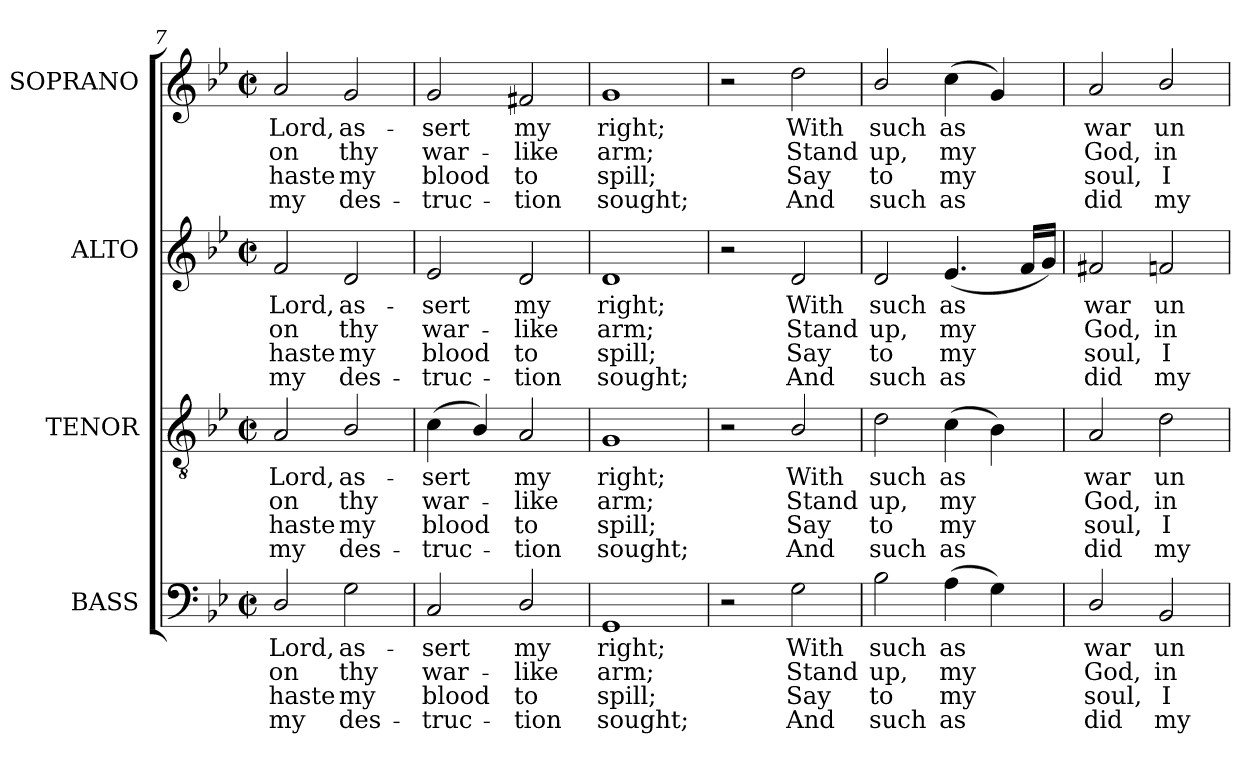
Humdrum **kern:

**kern	**text	**text	**text	**text	**kern	**text	**text	**text	**text	**kern	**text	**text	**text	**text	**kern	**text	**text	**text	**text
*part4	*part4	*part4	*part4	*part4	*part3	*part3	*part3	*part3	*part3	*part2	*part2	*part2	*part2	*part2	*part1	*part1	*part1	*part1	*part1
*staff4	*staff4	*staff4	*staff4	*staff4	*staff3	*staff3	*staff3	*staff3	*staff3	*staff2	*staff2	*staff2	*staff2	*staff2	*staff1	*staff1	*staff1	*staff1	*staff1
*I"BASS	*	*	*	*	*I"TENOR	*	*	*	*	*I"ALTO	*	*	*	*	*I"SOPRANO	*	*	*	*
*I'B.	*	*	*	*	*I'T.	*	*	*	*	*I'A.	*	*	*	*	*I'S.	*	*	*	*
!!LO:LB:g=z
*clefF4	*	*	*	*	*clefGv2	*	*	*	*	*clefG2	*	*	*	*	*clefG2	*	*	*	*
*	*	*	*	*	*ITrd7c12	*	*	*	*	*	*	*	*	*	*	*	*	*	*
*k[b-e-]	*	*	*	*	*k[b-e-]	*	*	*	*	*k[b-e-]	*	*	*	*	*k[b-e-]	*	*	*	*
*B-:	*	*	*	*	*B-:	*	*	*	*	*B-:	*	*	*	*	*B-:	*	*	*	*
*M2/2	*	*	*	*	*M2/2	*	*	*	*	*M2/2	*	*	*	*	*M2/2	*	*	*	*
*met(c|)	*	*	*	*	*met(c|)	*	*	*	*	*met(c|)	*	*	*	*	*met(c|)	*	*	*	*
=7	=7	=7	=7	=7	=7	=7	=7	=7	=7	=7	=7	=7	=7	=7	=7	=7	=7	=7	=7
!	!LO:LY:b:color=#000000	!LO:LY:b:color=#000000	!LO:LY:b:color=#000000	!LO:LY:b:color=#000000	!	!	!	!	!	!	!	!	!	!	!	!	!	!	!
!	!	!	!	!	!	!LO:LY:b:color=#000000	!LO:LY:b:color=#000000	!LO:LY:b:color=#000000	!LO:LY:b:color=#000000	!	!	!	!	!	!	!	!	!	!
!	!	!	!	!	!	!	!	!	!	!	!LO:LY:b:color=#000000	!LO:LY:b:color=#000000	!LO:LY:b:color=#000000	!LO:LY:b:color=#000000	!	!	!	!	!
!	!	!	!	!	!	!	!	!	!	!	!	!	!	!	!	!LO:LY:b:color=#000000	!LO:LY:b:color=#000000	!LO:LY:b:color=#000000	!LO:LY:b:color=#000000
2Di/	Lord,	-on	haste	my	2AAi/	Lord,	-on	haste	my	2fi/	Lord,	-on	haste	my	2ai/	Lord,	-on	haste	my
!	!LO:LY:b:color=#000000	!LO:LY:b:color=#000000	!LO:LY:b:color=#000000	!LO:LY:b:color=#000000	!	!	!	!	!	!	!	!	!	!	!	!	!	!	!
!	!	!	!	!	!	!LO:LY:b:color=#000000	!LO:LY:b:color=#000000	!LO:LY:b:color=#000000	!LO:LY:b:color=#000000	!	!	!	!	!	!	!	!	!	!
!	!	!	!	!	!	!	!	!	!	!	!LO:LY:b:color=#000000	!LO:LY:b:color=#000000	!LO:LY:b:color=#000000	!LO:LY:b:color=#000000	!	!	!	!	!
!	!	!	!	!	!	!	!	!	!	!	!	!	!	!	!	!LO:LY:b:color=#000000	!LO:LY:b:color=#000000	!LO:LY:b:color=#000000	!LO:LY:b:color=#000000
2Gi\	as-	thy	my	des-	2BB-i/	as-	thy	my	des-	2di/	as-	thy	my	des-	2gi/	as-	thy	my	des-
=8	=8	=8	=8	=8	=8	=8	=8	=8	=8	=8	=8	=8	=8	=8	=8	=8	=8	=8	=8
!	!LO:LY:b:color=#000000	!LO:LY:b:color=#000000	!LO:LY:b:color=#000000	!LO:LY:b:color=#000000	!	!	!	!	!	!	!	!	!	!	!	!	!	!	!
!	!	!	!	!	!	!LO:LY:b:color=#000000	!LO:LY:b:color=#000000	!LO:LY:b:color=#000000	!LO:LY:b:color=#000000	!	!	!	!	!	!	!	!	!	!
!	!	!	!	!	!	!	!	!	!	!	!LO:LY:b:color=#000000	!LO:LY:b:color=#000000	!LO:LY:b:color=#000000	!LO:LY:b:color=#000000	!	!	!	!	!
!	!	!	!	!	!	!	!	!	!	!	!	!	!	!	!	!LO:LY:b:color=#000000	!LO:LY:b:color=#000000	!LO:LY:b:color=#000000	!LO:LY:b:color=#000000
2Ci/	-sert	war-	-blood	truc-	(4Ci\	-sert	war-	-blood	truc-	2e-i/	-sert	war-	-blood	truc-	2gi/	-sert	war-	-blood	truc-
.	.	.	.	.	4BB-i/)	.	.	.	.	.	.	.	.	.	.	.	.	.	.
!	!LO:LY:b:color=#000000	!LO:LY:b:color=#000000	!LO:LY:b:color=#000000	!LO:LY:b:color=#000000	!	!	!	!	!	!	!	!	!	!	!	!	!	!	!
!	!	!	!	!	!	!LO:LY:b:color=#000000	!LO:LY:b:color=#000000	!LO:LY:b:color=#000000	!LO:LY:b:color=#000000	!	!	!	!	!	!	!	!	!	!
!	!	!	!	!	!	!	!	!	!	!	!LO:LY:b:color=#000000	!LO:LY:b:color=#000000	!LO:LY:b:color=#000000	!LO:LY:b:color=#000000	!	!	!	!	!
!	!	!	!	!	!	!	!	!	!	!	!	!	!	!	!	!LO:LY:b:color=#000000	!LO:LY:b:color=#000000	!LO:LY:b:color=#000000	!LO:LY:b:color=#000000
2Di/	my	-like	-to	tion	2AAi/	my	-like	-to	tion	2di/	my	-like	-to	tion	2f#Xi/	my	-like	-to	tion
=9	=9	=9	=9	=9	=9	=9	=9	=9	=9	=9	=9	=9	=9	=9	=9	=9	=9	=9	=9
!	!LO:LY:b:color=#000000	!LO:LY:b:color=#000000	!LO:LY:b:color=#000000	!LO:LY:b:color=#000000	!	!	!	!	!	!	!	!	!	!	!	!	!	!	!
!	!	!	!	!	!	!LO:LY:b:color=#000000	!LO:LY:b:color=#000000	!LO:LY:b:color=#000000	!LO:LY:b:color=#000000	!	!	!	!	!	!	!	!	!	!
!	!	!	!	!	!	!	!	!	!	!	!LO:LY:b:color=#000000	!LO:LY:b:color=#000000	!LO:LY:b:color=#000000	!LO:LY:b:color=#000000	!	!	!	!	!
!	!	!	!	!	!	!	!	!	!	!	!	!	!	!	!	!LO:LY:b:color=#000000	!LO:LY:b:color=#000000	!LO:LY:b:color=#000000	!LO:LY:b:color=#000000
1GGi	right;	arm;	spill;	sought;	1GGi	right;	arm;	spill;	sought;	1di	right;	arm;	spill;	sought;	1gi	right;	arm;	spill;	sought;
=10	=10	=10	=10	=10	=10	=10	=10	=10	=10	=10	=10	=10	=10	=10	=10	=10	=10	=10	=10
2r	.	.	.	.	2r	.	.	.	.	2r	.	.	.	.	2r	.	.	.	.
!	!LO:LY:b:color=#000000	!LO:LY:b:color=#000000	!LO:LY:b:color=#000000	!LO:LY:b:color=#000000	!	!	!	!	!	!	!	!	!	!	!	!	!	!	!
!	!	!	!	!	!	!LO:LY:b:color=#000000	!LO:LY:b:color=#000000	!LO:LY:b:color=#000000	!LO:LY:b:color=#000000	!	!	!	!	!	!	!	!	!	!
!	!	!	!	!	!	!	!	!	!	!	!LO:LY:b:color=#000000	!LO:LY:b:color=#000000	!LO:LY:b:color=#000000	!LO:LY:b:color=#000000	!	!	!	!	!
!	!	!	!	!	!	!	!	!	!	!	!	!	!	!	!	!LO:LY:b:color=#000000	!LO:LY:b:color=#000000	!LO:LY:b:color=#000000	!LO:LY:b:color=#000000
2Gi\	With	Stand	Say	And	2BB-i/	With	Stand	Say	And	2di/	With	Stand	Say	And	2ddi\	With	Stand	Say	And
=11	=11	=11	=11	=11	=11	=11	=11	=11	=11	=11	=11	=11	=11	=11	=11	=11	=11	=11	=11
!	!LO:LY:b:color=#000000	!LO:LY:b:color=#000000	!LO:LY:b:color=#000000	!LO:LY:b:color=#000000	!	!	!	!	!	!	!	!	!	!	!	!	!	!	!
!	!	!	!	!	!	!LO:LY:b:color=#000000	!LO:LY:b:color=#000000	!LO:LY:b:color=#000000	!LO:LY:b:color=#000000	!	!	!	!	!	!	!	!	!	!
!	!	!	!	!	!	!	!	!	!	!	!LO:LY:b:color=#000000	!LO:LY:b:color=#000000	!LO:LY:b:color=#000000	!LO:LY:b:color=#000000	!	!	!	!	!
!	!	!	!	!	!	!	!	!	!	!	!	!	!	!	!	!LO:LY:b:color=#000000	!LO:LY:b:color=#000000	!LO:LY:b:color=#000000	!LO:LY:b:color=#000000
2B-i\	such	up,	to	such	2Di\	such	up,	to	such	2di/	such	up,	to	such	2b-i/	such	up,	to	such
!	!LO:LY:b:color=#000000	!LO:LY:b:color=#000000	!LO:LY:b:color=#000000	!LO:LY:b:color=#000000	!	!	!	!	!	!	!	!	!	!	!	!	!	!	!
!	!	!	!	!	!	!LO:LY:b:color=#000000	!LO:LY:b:color=#000000	!LO:LY:b:color=#000000	!LO:LY:b:color=#000000	!	!	!	!	!	!	!	!	!	!
!	!	!	!	!	!	!	!	!	!	!	!LO:LY:b:color=#000000	!LO:LY:b:color=#000000	!LO:LY:b:color=#000000	!LO:LY:b:color=#000000	!	!	!	!	!
!	!	!	!	!	!	!	!	!	!	!	!	!	!	!	!	!LO:LY:b:color=#000000	!LO:LY:b:color=#000000	!LO:LY:b:color=#000000	!LO:LY:b:color=#000000
(4Ai\	as	my	my	as	(4Ci\	as	my	my	as	(4.e-i/	as	my	my	as	(4cci\	as	my	my	as
4Gi\)	.	.	.	.	4BB-i\)	.	.	.	.	.	.	.	.	.	4gi/)	.	.	.	.
.	.	.	.	.	.	.	.	.	.	16fi/LL	.	.	.	.	.	.	.	.	.
.	.	.	.	.	.	.	.	.	.	16gi/JJ)	.	.	.	.	.	.	.	.	.
=12	=12	=12	=12	=12	=12	=12	=12	=12	=12	=12	=12	=12	=12	=12	=12	=12	=12	=12	=12
!	!LO:LY:b:color=#000000	!LO:LY:b:color=#000000	!LO:LY:b:color=#000000	!LO:LY:b:color=#000000	!	!	!	!	!	!	!	!	!	!	!	!	!	!	!
!	!	!	!	!	!	!LO:LY:b:color=#000000	!LO:LY:b:color=#000000	!LO:LY:b:color=#000000	!LO:LY:b:color=#000000	!	!	!	!	!	!	!	!	!	!
!	!	!	!	!	!	!	!	!	!	!	!LO:LY:b:color=#000000	!LO:LY:b:color=#000000	!LO:LY:b:color=#000000	!LO:LY:b:color=#000000	!	!	!	!	!
!	!	!	!	!	!	!	!	!	!	!	!	!	!	!	!	!LO:LY:b:color=#000000	!LO:LY:b:color=#000000	!LO:LY:b:color=#000000	!LO:LY:b:color=#000000
2Di/	war	God,	soul,	did	2AAi/	war	God,	soul,	did	2f#Xi/	war	God,	soul,	did	2ai/	war	God,	soul,	did
!	!LO:LY:b:color=#000000	!LO:LY:b:color=#000000	!LO:LY:b:color=#000000	!LO:LY:b:color=#000000	!	!	!	!	!	!	!	!	!	!	!	!	!	!	!
!	!	!	!	!	!	!LO:LY:b:color=#000000	!LO:LY:b:color=#000000	!LO:LY:b:color=#000000	!LO:LY:b:color=#000000	!	!	!	!	!	!	!	!	!	!
!	!	!	!	!	!	!	!	!	!	!	!LO:LY:b:color=#000000	!LO:LY:b:color=#000000	!LO:LY:b:color=#000000	!LO:LY:b:color=#000000	!	!	!	!	!
!	!	!	!	!	!	!	!	!	!	!	!	!	!	!	!	!LO:LY:b:color=#000000	!LO:LY:b:color=#000000	!LO:LY:b:color=#000000	!LO:LY:b:color=#000000
2BB-i/	un-	in	I	my	2Di\	un-	in	I	my	2fni/	un-	in	I	my	2b-i/	un-	in	I	my
=	=	=	=	=	=	=	=	=	=	=	=	=	=	=	=	=	=	=	=
*-	*-	*-	*-	*-	*-	*-	*-	*-	*-	*-	*-	*-	*-	*-	*-	*-	*-	*-	*-
